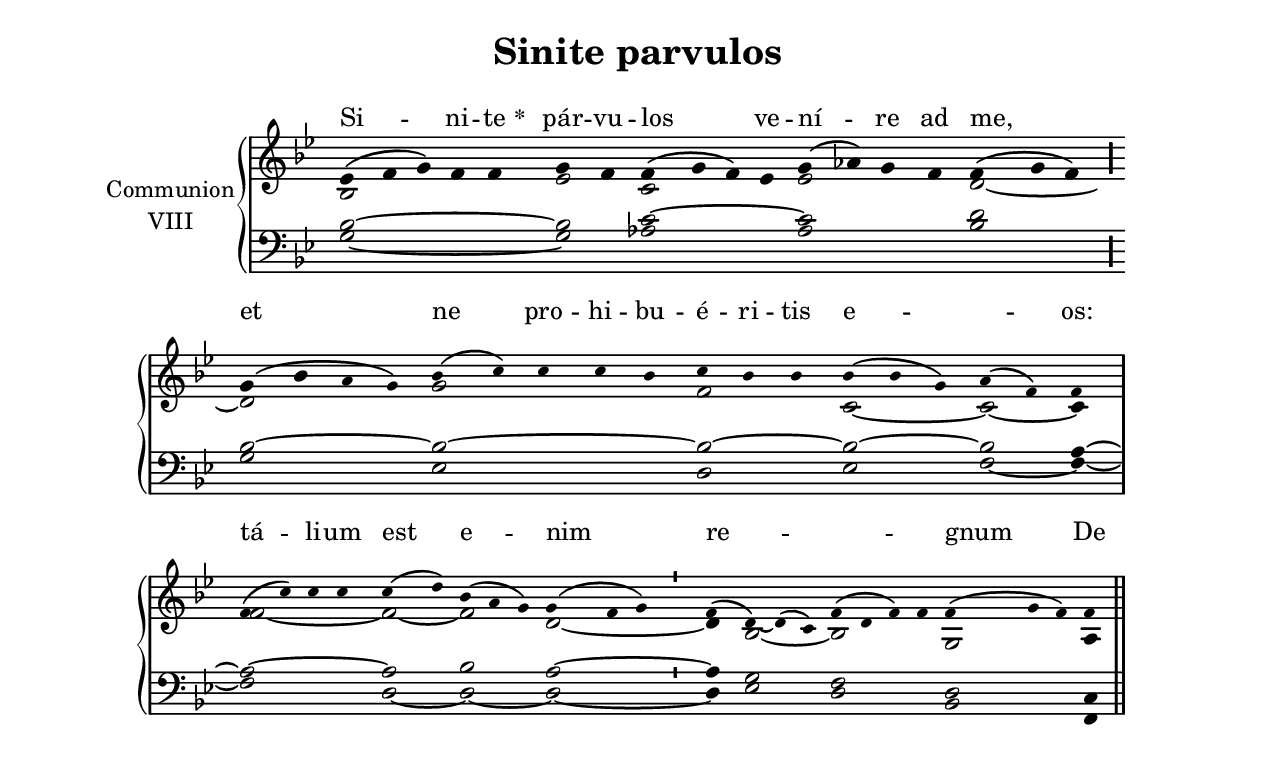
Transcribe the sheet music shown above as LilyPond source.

\version "2.18"
\include "gregorian.ly"
\include "noh2.ily"


%Page reference: page iii.341
%(volume.page)

global = {
 \key f \mixolydian
 \cadenzaOn 
}

\header {
  title = \markup \center-column {"Sinite parvulos" \vspace #1 }
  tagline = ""
  composer = ""
}

\paper {
 #(include-special-characters)
  oddHeaderMarkup = \markup \fill-line {
    \line {}
    \center-column {
      \on-the-fly #first-page     " "
      \on-the-fly #not-first-page "Sinite parvulos"
    }
    \line { \on-the-fly #print-page-number-check-first \fromproperty #'page:page-number-string }
  }
  evenHeaderMarkup = \markup \fill-line {
    \line { \on-the-fly #print-page-number-check-first \fromproperty #'page:page-number-string }
    \center-column { "Sinite parvulos" }
    \line {}
  }
}

chantText = \lyricmode {
Si -- ni -- te 
\set stanza = " * " pár -- vu -- los ve -- ní -- re ad me, 
et ne pro -- hi -- bu -- é -- ri -- tis e -- _ os: 
tá -- li -- um est e -- nim re -- _ _ gnum De -- i. }

chantMusic = {
\tieDown   ees'4 ( f'4 g'4) f'4 f'4  g'4 f'4 f'4 ( g'4 f'4) ees'4  g'4 ( aes'4) g'4 f'4 f'4 ( g'4 f'4) \divisioMaior
 g'4 ( bes'4 \tiny a' g' 4) bes'4 ( c''4) c''4 c''4 bes'4 c''4 bes'4 bes'4 bes'4 ( bes'4 g'4) a'4 ( f'4) f'4 \divisioMaxima
 f'4 ( c''4) c''4 c''4 c''4 ( d''4) bes'4 ( a'4 g'4) g'4 ( f'4 g'4) \divisioMinima
 f'4 ( d'4) ~ d'4 ( c'4) f'4 ( d'4 f'4) f'4 f'4 ( g'4 f'4) f'4 \finalis

}

altoMusic = {
bes2*5/2 ees'2 c'2*4/2 ees'2*4/2 d'2*3/2 ~ \divisioMaior
d'2*4/2 g'2*5/2 f'2*3/2 c'2*3/2 ~ c'2 ~ c'4 \divisioMaxima
f'2*4/2 ~ f'2 ~ f'2*3/2 d'2*3/2 ~ \divisioMinima
d'4 bes2*3/2 ~ bes2*4/2 g2*3/2 a4 \finalis
}

tenorMusic = {
bes2*5/2 ~ bes2 c'2*4/2 ~ c'2*4/2 d'2*3/2 \divisioMaior
bes2*4/2 ~ bes2*5/2 ~ bes2*3/2 ~ bes2*3/2 ~ bes2 a4 ~ \divisioMaxima
a2*4/2 ~ a2 bes2*3/2 a2*3/2 ~ \divisioMinima
a4 g2*3/2 f2*4/2 d2*3/2 c4 \finalis
}

bassMusic = {
g2*5/2 ~ g2 aes2*4/2 a2*4/2 bes2*3/2 \divisioMaior
g2*4/2 ees2*5/2 d2*3/2 ees2*3/2 f2 ~ f4 ~ \divisioMaxima
f2*4/2 d2 ~ d2*3/2 ~ d2*3/2 ~ \divisioMinima
d4 ees2*3/2 d2*4/2 bes,2*3/2 f,4 \finalis
}

voiceLines = {
\voiceLineStyle


}

\score{
  <<
    \new GrandStaff <<
      \set GrandStaff.autoBeaming = ##f
      \set GrandStaff.instrumentName = \markup \center-column {
        "Communion"
        "VIII"
      }
      \new Staff = up <<
        \new Voice = "chant" {
          \voiceOne \global \chantMusic
        }
        \new Voice {
          \voiceTwo \global \altoMusic
        }
      >>

      \new Staff = down <<
        \clef bass
        \new Voice {
          \voiceOne \global \tenorMusic
        }
        \new Voice {
          \voiceTwo \global \bassMusic
        }
	\new Voice {
        \voiceThree \global \voiceLines
        }
      >>
    >>
    \new Lyrics \lyricsto chant {
      \chantText
    }
  >>
  \layout{
  }
  \midi{
    \tempo 4 = 125
  }
}
